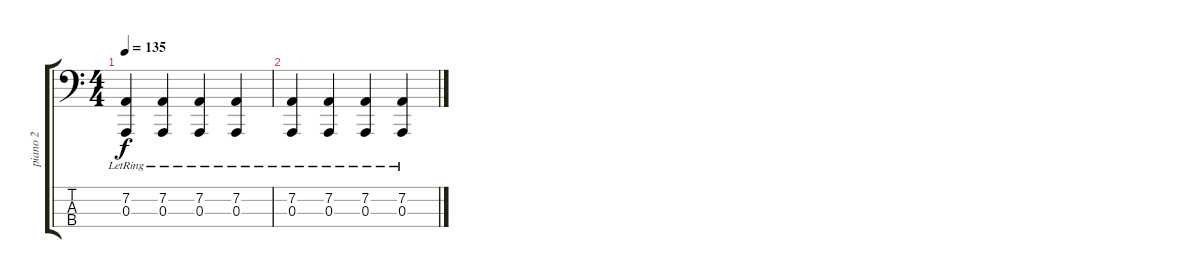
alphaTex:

\track ("piano 2" "piano 2") {instrument brightacousticpiano}
\staff {score tabs}
\tuning (G2 D2 A1 E1) {hide}
\ts (4 4)
\tempo 135
\clef f4
\ks c
(7.2{lr} 0.3{lr}).4{dy f} (7.2{lr} 0.3{lr}).4 (7.2{lr} 0.3{lr}).4 (7.2{lr} 0.3{lr}).4 |
(7.2{lr} 0.3{lr}).4 (7.2{lr} 0.3{lr}).4 (7.2{lr} 0.3{lr}).4 (7.2{lr} 0.3{lr}).4
